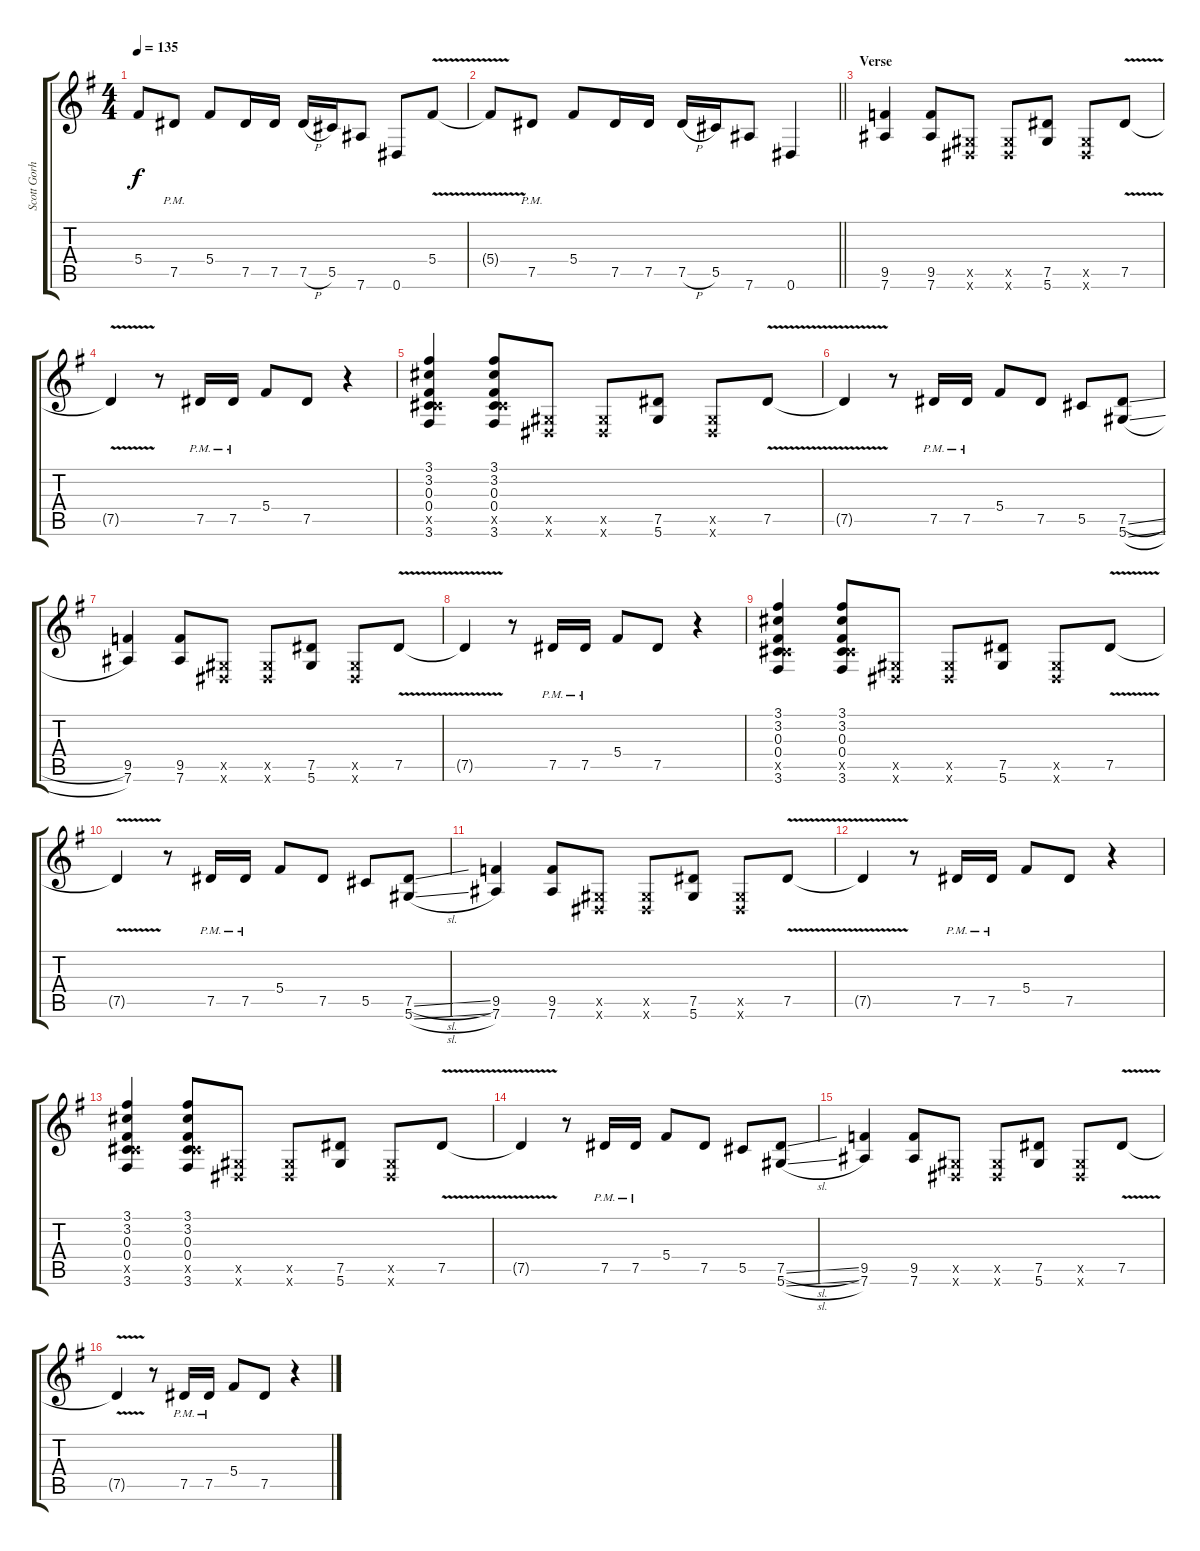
\track ("Scott Gorham" "Scott Gorh") {instrument distortionguitar}
\staff {score tabs}
\tuning (Eb4 Bb3 Gb3 Db3 Ab2 Eb2) {hide}
\ts (4 4)
\tempo 135
\clef g2
\ks eminor
5.4{t}.8{dy f} 7.5{pm}.8 5.4.8 7.5.16 7.5.16 7.5{h}.16 5.5.16 7.6.8 0.6.8 5.4{v}.8 |
\barLineRight lightlight
5.4{t}.8 7.5{pm}.8 5.4.8 7.5.16 7.5.16 7.5{h}.16 5.5.16 7.6.8 0.6.4 |
\section ("" "Verse")
(9.5 7.6).4 (9.5 7.6).8 (0.5{x} 0.6{x}).8 (0.5{x} 0.6{x}).8 (7.5 5.6).8 (0.5{x} 0.6{x}).8 7.5{v}.8 |
7.5{t}.4 r.8 7.5{pm}.16 7.5{pm}.16 5.4.8 7.5.8 r.4 |
(3.1 3.2 0.3 0.4 5.5{x} 3.6).4 (3.1 3.2 0.3 0.4 5.5{x} 3.6).8 (0.5{x} 0.6{x}).8 (0.5{x} 0.6{x}).8 (7.5 5.6).8 (0.5{x} 0.6{x}).8 7.5{v}.8 |
7.5{t}.4 r.8 7.5{pm}.16 7.5{pm}.16 5.4.8 7.5.8 5.5.8 (7.5{sl} 5.6{sl}).8 |
(9.5 7.6).4 (9.5 7.6).8 (0.5{x} 0.6{x}).8 (0.5{x} 0.6{x}).8 (7.5 5.6).8 (0.5{x} 0.6{x}).8 7.5{v}.8 |
7.5{t}.4 r.8 7.5{pm}.16 7.5{pm}.16 5.4.8 7.5.8 r.4 |
(3.1 3.2 0.3 0.4 5.5{x} 3.6).4 (3.1 3.2 0.3 0.4 5.5{x} 3.6).8 (0.5{x} 0.6{x}).8 (0.5{x} 0.6{x}).8 (7.5 5.6).8 (0.5{x} 0.6{x}).8 7.5{v}.8 |
7.5{t}.4 r.8 7.5{pm}.16 7.5{pm}.16 5.4.8 7.5.8 5.5.8 (7.5{sl} 5.6{sl}).8 |
(9.5 7.6).4 (9.5 7.6).8 (0.5{x} 0.6{x}).8 (0.5{x} 0.6{x}).8 (7.5 5.6).8 (0.5{x} 0.6{x}).8 7.5{v}.8 |
7.5{t}.4 r.8 7.5{pm}.16 7.5{pm}.16 5.4.8 7.5.8 r.4 |
(3.1 3.2 0.3 0.4 5.5{x} 3.6).4 (3.1 3.2 0.3 0.4 5.5{x} 3.6).8 (0.5{x} 0.6{x}).8 (0.5{x} 0.6{x}).8 (7.5 5.6).8 (0.5{x} 0.6{x}).8 7.5{v}.8 |
7.5{t}.4 r.8 7.5{pm}.16 7.5{pm}.16 5.4.8 7.5.8 5.5.8 (7.5{sl} 5.6{sl}).8 |
(9.5 7.6).4 (9.5 7.6).8 (0.5{x} 0.6{x}).8 (0.5{x} 0.6{x}).8 (7.5 5.6).8 (0.5{x} 0.6{x}).8 7.5{v}.8 |
7.5{t}.4 r.8 7.5{pm}.16 7.5{pm}.16 5.4.8 7.5.8 r.4
